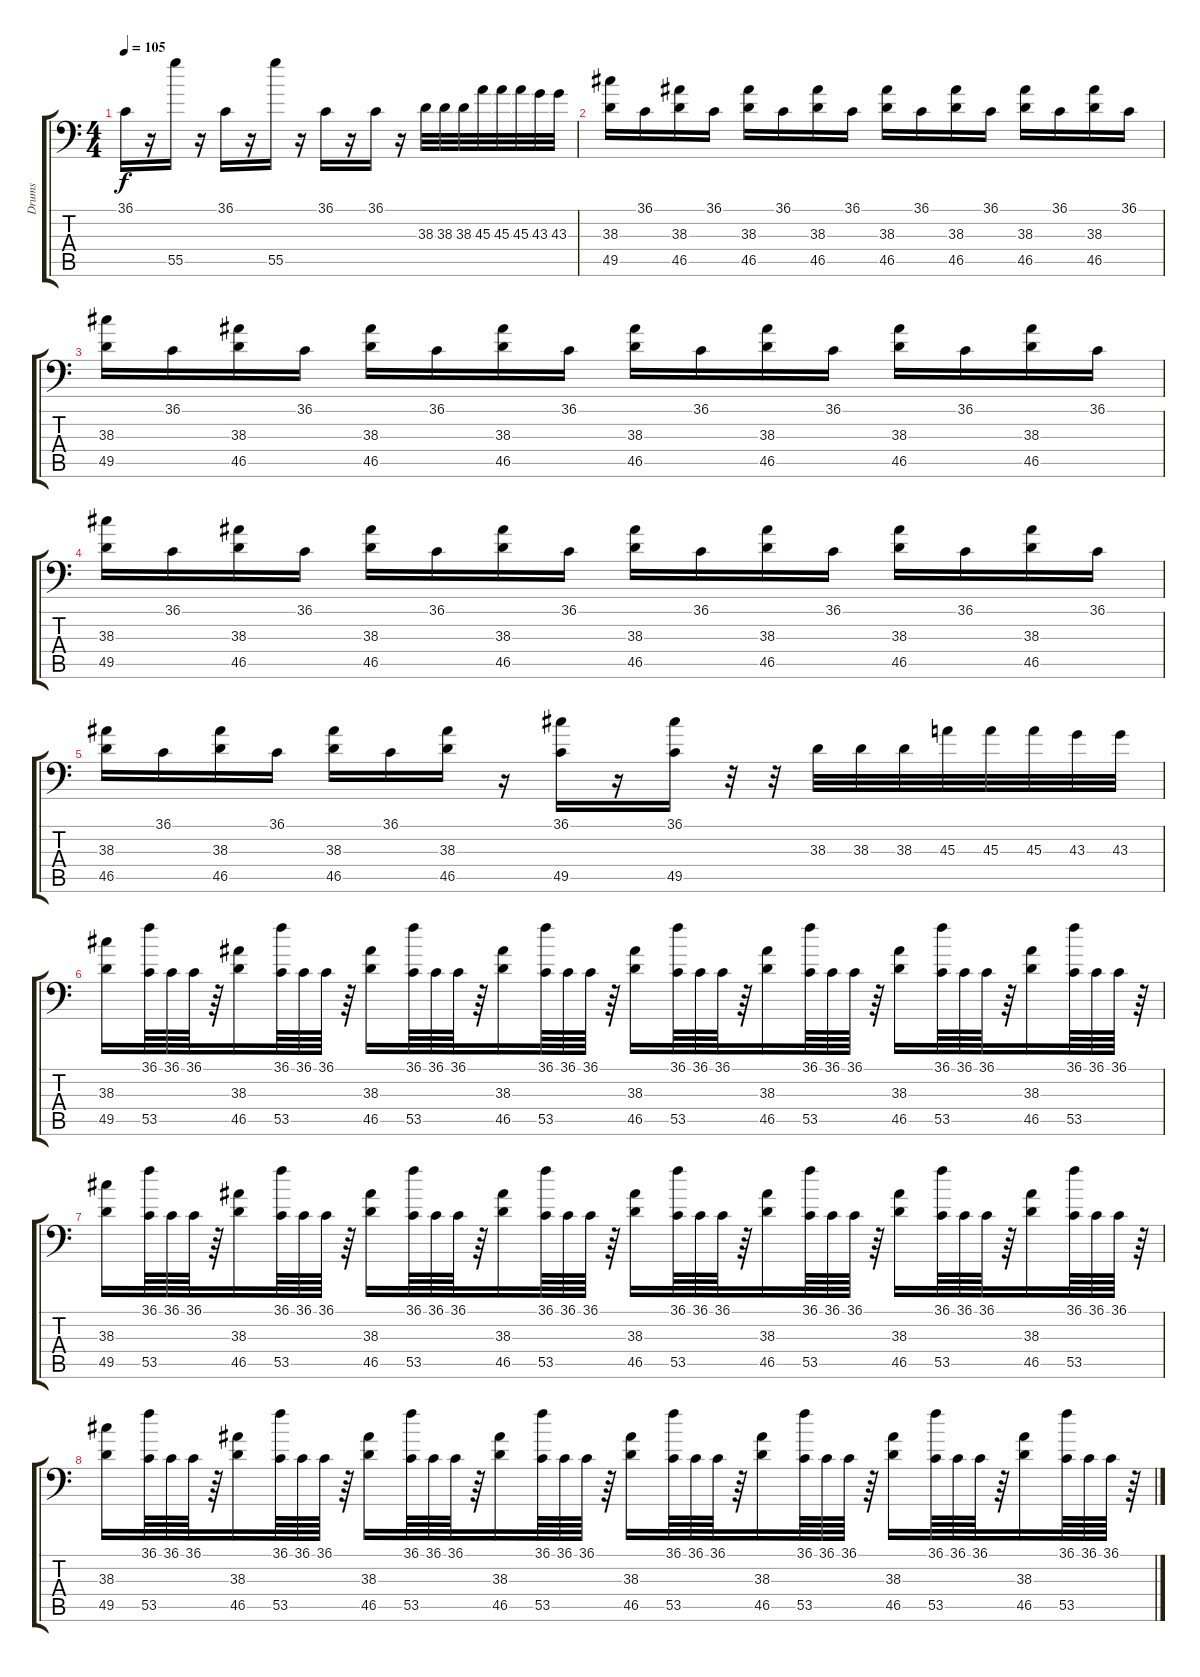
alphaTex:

\track ("Drums" "Drums") {instrument acousticgrandpiano}
\staff {score tabs}
\tuning (C-1 C-1 C-1 C-1 C-1 C-1) {hide}
\ts (4 4)
\tempo 105
\clef f4
\ks c
36.1.16{dy f} r.16 55.5.16 r.16 36.1.16 r.16 55.5.16 r.16 36.1.16 r.16 36.1.16 r.16 38.3.32 38.3.32 38.3.32 45.3.32 45.3.32 45.3.32 43.3.32 43.3.32 |
(38.3 49.5).16 36.1.16 (38.3 46.5).16 36.1.16 (38.3 46.5).16 36.1.16 (38.3 46.5).16 36.1.16 (38.3 46.5).16 36.1.16 (38.3 46.5).16 36.1.16 (38.3 46.5).16 36.1.16 (38.3 46.5).16 36.1.16 |
(38.3 49.5).16 36.1.16 (38.3 46.5).16 36.1.16 (38.3 46.5).16 36.1.16 (38.3 46.5).16 36.1.16 (38.3 46.5).16 36.1.16 (38.3 46.5).16 36.1.16 (38.3 46.5).16 36.1.16 (38.3 46.5).16 36.1.16 |
(38.3 49.5).16 36.1.16 (38.3 46.5).16 36.1.16 (38.3 46.5).16 36.1.16 (38.3 46.5).16 36.1.16 (38.3 46.5).16 36.1.16 (38.3 46.5).16 36.1.16 (38.3 46.5).16 36.1.16 (38.3 46.5).16 36.1.16 |
(38.3 46.5).16 36.1.16 (38.3 46.5).16 36.1.16 (38.3 46.5).16 36.1.16 (38.3 46.5).16 r.16 (36.1 49.5).16 r.16 (36.1 49.5).16 r.32 r.32 38.3.32 38.3.32 38.3.32 45.3.32 45.3.32 45.3.32 43.3.32 43.3.32 |
(38.3 49.5).16 (36.1 53.5).64 36.1.64 36.1.64 r.64 (38.3 46.5).16 (36.1 53.5).64 36.1.64 36.1.64 r.64 (38.3 46.5).16 (36.1 53.5).64 36.1.64 36.1.64 r.64 (38.3 46.5).16 (36.1 53.5).64 36.1.64 36.1.64 r.64 (38.3 46.5).16 (36.1 53.5).64 36.1.64 36.1.64 r.64 (38.3 46.5).16 (36.1 53.5).64 36.1.64 36.1.64 r.64 (38.3 46.5).16 (36.1 53.5).64 36.1.64 36.1.64 r.64 (38.3 46.5).16 (36.1 53.5).64 36.1.64 36.1.64 r.64 |
(38.3 49.5).16 (36.1 53.5).64 36.1.64 36.1.64 r.64 (38.3 46.5).16 (36.1 53.5).64 36.1.64 36.1.64 r.64 (38.3 46.5).16 (36.1 53.5).64 36.1.64 36.1.64 r.64 (38.3 46.5).16 (36.1 53.5).64 36.1.64 36.1.64 r.64 (38.3 46.5).16 (36.1 53.5).64 36.1.64 36.1.64 r.64 (38.3 46.5).16 (36.1 53.5).64 36.1.64 36.1.64 r.64 (38.3 46.5).16 (36.1 53.5).64 36.1.64 36.1.64 r.64 (38.3 46.5).16 (36.1 53.5).64 36.1.64 36.1.64 r.64 |
(38.3 49.5).16 (36.1 53.5).64 36.1.64 36.1.64 r.64 (38.3 46.5).16 (36.1 53.5).64 36.1.64 36.1.64 r.64 (38.3 46.5).16 (36.1 53.5).64 36.1.64 36.1.64 r.64 (38.3 46.5).16 (36.1 53.5).64 36.1.64 36.1.64 r.64 (38.3 46.5).16 (36.1 53.5).64 36.1.64 36.1.64 r.64 (38.3 46.5).16 (36.1 53.5).64 36.1.64 36.1.64 r.64 (38.3 46.5).16 (36.1 53.5).64 36.1.64 36.1.64 r.64 (38.3 46.5).16 (36.1 53.5).64 36.1.64 36.1.64 r.64
